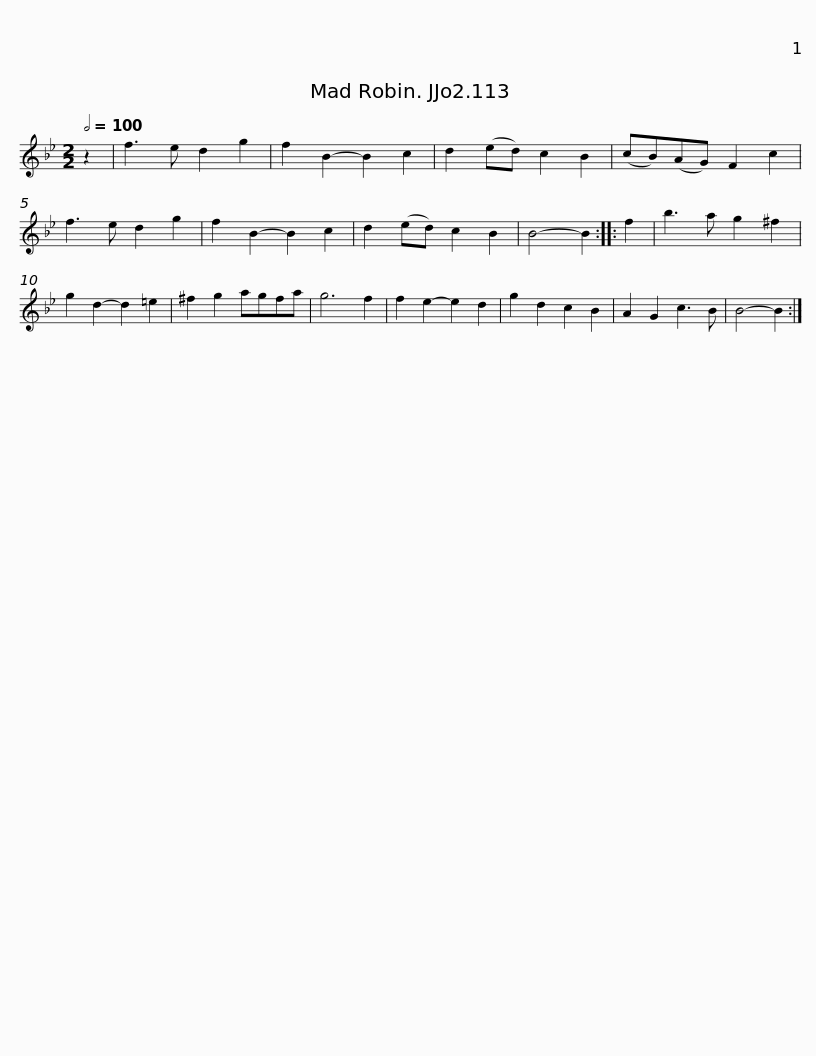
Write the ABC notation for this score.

X:1
L:1/8
Q:1/2=100
M:2/2
I:linebreak $
K:Bb
V:1 treble
V:1
 z2 | f3 e d2 g2 | f2 B2- B2 c2 | d2 (ed) c2 B2 | (cB)(AG) F2 c2 | %5
 f3 e d2 g2 | f2 B2- B2 c2 | d2 (ed) c2 B2 | B4- B2 :: f2 |$ %10
 b3 a g2 ^f2 | g2 d2- d2 =e2 | ^f2 g2 agfa | g6 f2 | f2 e2- e2 d2 | %15
 g2 d2 c2 B2 | A2 G2 c3 B | B4- B2 :| %18
